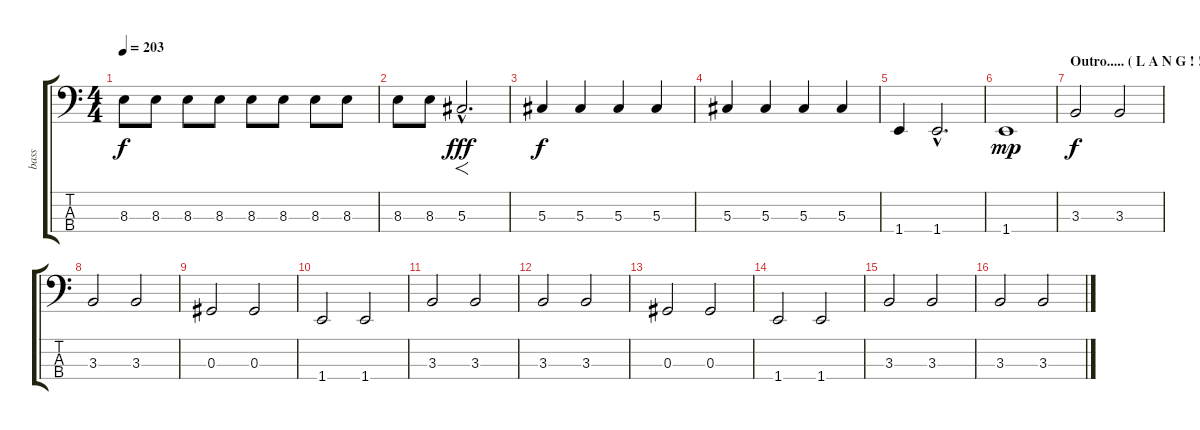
\track ("bass" "bass") {instrument electricbasspick}
\staff {score tabs}
\tuning (Gb2 Db2 Ab1 Eb1) {hide}
\ts (4 4)
\tempo 203
\clef f4
\ks c
8.3.8{dy f} 8.3.8 8.3.8 8.3.8 8.3.8 8.3.8 8.3.8 8.3.8 |
8.3.8 8.3.8 5.3{hac}.2{f d dy fff volume 14} |
5.3.4{dy f volume 12} 5.3.4 5.3.4 5.3.4 |
5.3.4 5.3.4 5.3.4 5.3.4 |
1.4.4 1.4{hac}.2{d} |
1.4.1{dy mp} |
\section ("" "Outro..... ( L A N G ! ! ....  )")
3.3.2{dy f} 3.3.2 |
3.3.2 3.3.2 |
0.3.2 0.3.2 |
1.4.2 1.4.2 |
3.3.2 3.3.2 |
3.3.2 3.3.2 |
0.3.2 0.3.2 |
1.4.2 1.4.2 |
3.3.2 3.3.2 |
3.3.2 3.3.2
